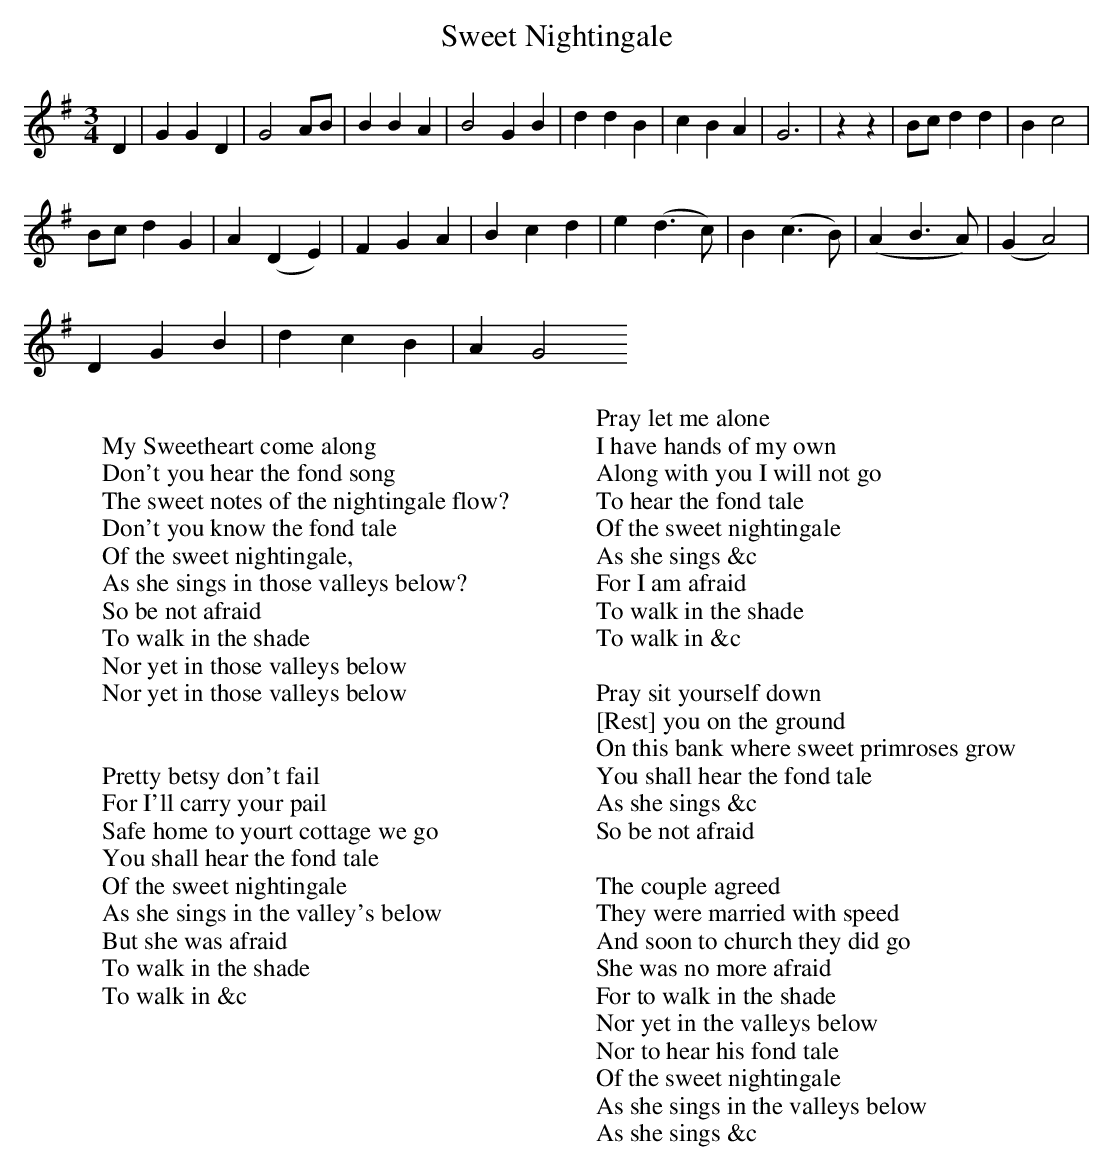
X:1
T:Sweet Nightingale
M:3/4
L:1/4
K:G
D|GGD|G2A/B/|BBA|B2GB|ddB|cBA|G3|zz|B/c/dd|Bc2|
B/c/dG|A(DE)|FGA|Bcd|e(d>c)|B(c>B)|(AB>A)|(GA2)|
DGB|dcB|AG2
W:
W:My Sweetheart come along
W:Don't you hear the fond song
W:The sweet notes of the nightingale flow?
W:Don't you know the fond tale
W:Of the sweet nightingale,
W:As she sings in those valleys below?
W:So be not afraid
W:To walk in the shade
W:Nor yet in those valleys below
W:Nor yet in those valleys below
W:
W:
W:Pretty betsy don't fail
W:For I'll carry your pail
W:Safe home to yourt cottage we go
W:You shall hear the fond tale
W:Of the sweet nightingale
W:As she sings in the valley's below
W:But she was afraid
W:To walk in the shade
W:To walk in &c
W:
W:Pray let me alone
W:I have hands of my own
W:Along with you I will not go
W:To hear the fond tale
W:Of the sweet nightingale
W:As she sings &c
W:For I am afraid
W:To walk in the shade
W:To walk in &c
W:
W:Pray sit yourself down
W:[Rest] you on the ground
W:On this bank where sweet primroses grow
W:You shall hear the fond tale
W:As she sings &c
W:So be not afraid
W:
W:The couple agreed
W:They were married with speed
W:And soon to church they did go
W:She was no more afraid
W:For to walk in the shade
W:Nor yet in the valleys below
W:Nor to hear his fond tale
W:Of the sweet nightingale
W:As she sings in the valleys below
W:As she sings &c
